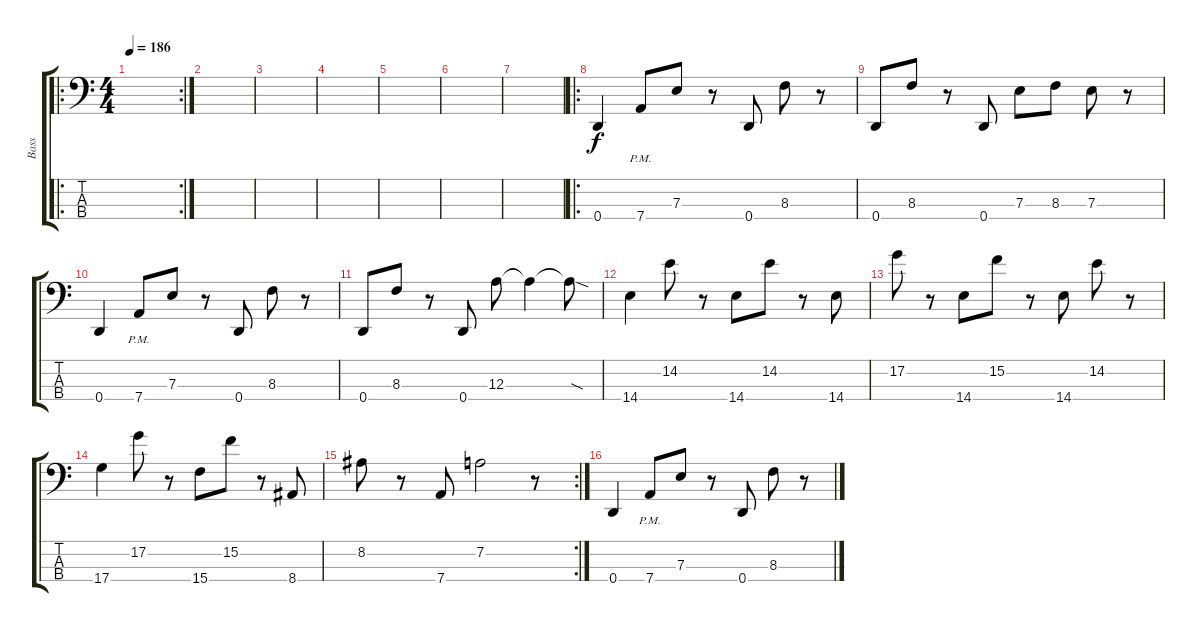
\track ("Bass" "Bass") {instrument electricbassfinger}
\staff {score tabs}
\tuning (G2 D2 A1 D1) {hide}
\ro
\rc 2
\ts (4 4)
\tempo 186
\clef f4
\ks c
|
|
|
|
|
|
|
\ro
0.4.4 7.4{pm}.8 7.3.8 r.8 0.4.8 8.3.8 r.8 |
0.4.8 8.3.8 r.8 0.4.8 7.3.8 8.3.8 7.3.8 r.8 |
0.4.4 7.4{pm}.8 7.3.8 r.8 0.4.8 8.3.8 r.8 |
0.4.8 8.3.8 r.8 0.4.8 12.3.8 12.3{t}.4 12.3{sod t}.8 |
14.4.4 14.2.8 r.8 14.4.8 14.2.8 r.8 14.4.8 |
17.2.8 r.8 14.4.8 15.2.8 r.8 14.4.8 14.2.8 r.8 |
17.4.4 17.2.8 r.8 15.4.8 15.2.8 r.8 8.4.8 |
\rc 2
8.2.8 r.8 7.4.8 7.2.2 r.8 |
0.4.4 7.4{pm}.8 7.3.8 r.8 0.4.8 8.3.8 r.8
